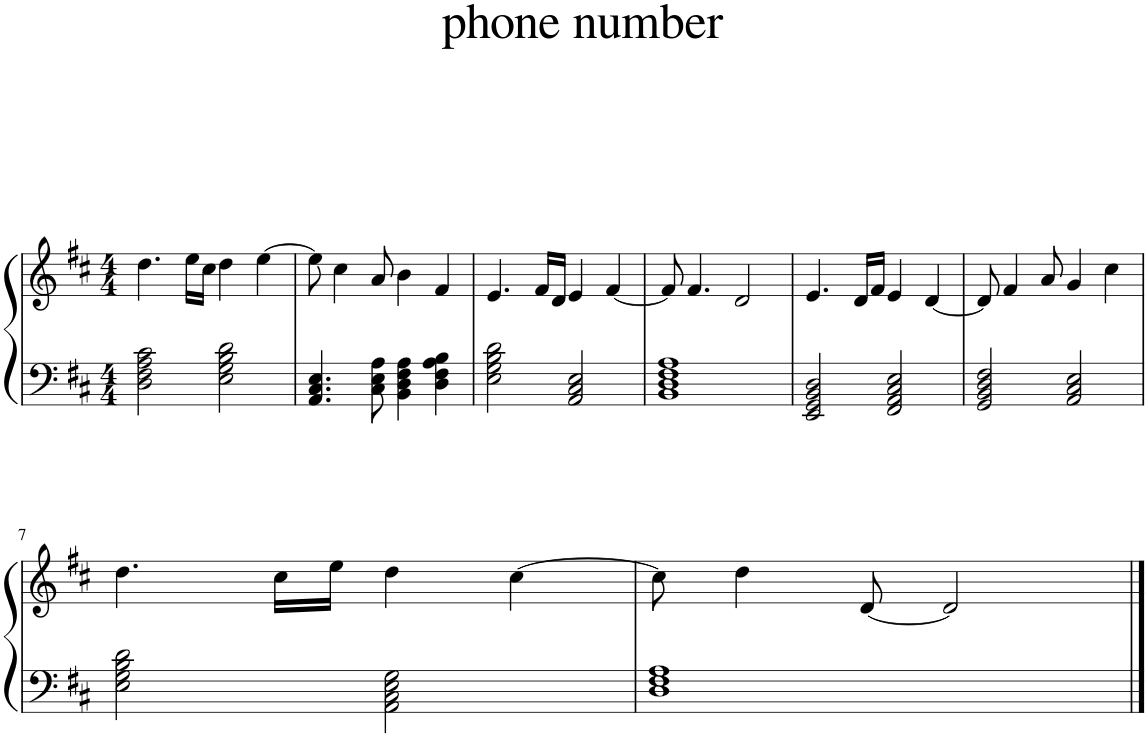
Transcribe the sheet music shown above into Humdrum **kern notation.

**kern	**kern
*part1	*part1
*staff2	*staff1
*I"Piano	*
*I'Pno.	*
*clefF4	*clefG2
*k[f#c#]	*k[f#c#]
*M4/4	*M4/4
=1	=1
2D\ 2F#\ 2A\ 2c#\	4.dd\
.	16ee\LL
.	16cc#\JJ
2E\ 2G\ 2B\ 2d\	4dd\
.	[4ee\
=2	=2
4.AA/ 4.C#/ 4.E/	8ee\]
.	4cc#\
8C#\ 8E\ 8A\	8a/
4BB\ 4D\ 4F#\ 4A\	4b\
4D\ 4F#\ 4A\ 4B\	4f#/
=3	=3
2E\ 2G\ 2B\ 2d\	4.e/
.	16f#/LL
.	16d/JJ
2AA/ 2C#/ 2E/	4e/
.	[4f#/
=4	=4
1BB 1D 1F# 1A	8f#/]
.	4.f#/
.	2d/
=5	=5
2EE/ 2GG/ 2BB/ 2D/	4.e/
.	16d/LL
.	16f#/JJ
2FF#/ 2AA/ 2C#/ 2E/	4e/
.	[4d/
=6	=6
2GG/ 2BB/ 2D/ 2F#/	8d/]
.	4f#/
.	8a/
2AA/ 2C#/ 2E/	4g/
.	4cc#\
!!LO:LB:g=z
=7	=7
2E\ 2G\ 2B\ 2d\	4.dd\
.	16cc#\LL
.	16ee\JJ
2AA\ 2C#\ 2E\ 2G\	4dd\
.	[4cc#\
=8	=8
1D 1F# 1A	8cc#\]
.	4dd\
.	[8d/
.	2d/]
==	==
*-	*-
